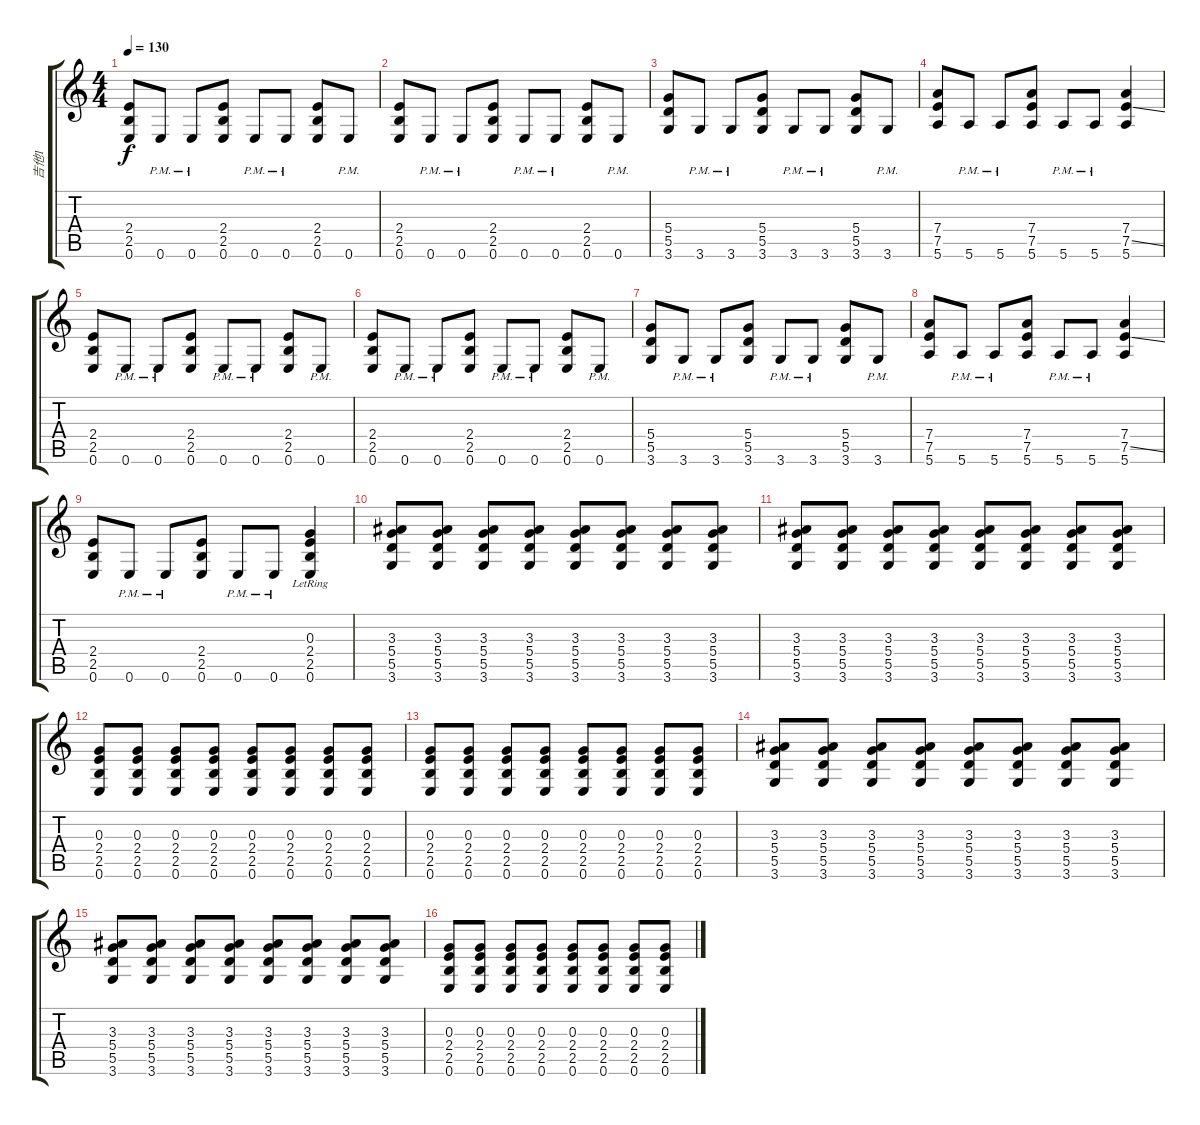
\track ("吉他1" "吉他1") {instrument overdrivenguitar}
\staff {score tabs}
\tuning (E4 B3 G3 D3 A2 E2) {hide}
\ts (4 4)
\tempo 130
\clef g2
\ks c
(2.4 2.5 0.6).8{dy f} 0.6{pm}.8 0.6{pm}.8 (2.4 2.5 0.6).8 0.6{pm}.8 0.6{pm}.8 (2.4 2.5 0.6).8 0.6{pm}.8 |
(2.4 2.5 0.6).8 0.6{pm}.8 0.6{pm}.8 (2.4 2.5 0.6).8 0.6{pm}.8 0.6{pm}.8 (2.4 2.5 0.6).8 0.6{pm}.8 |
(5.4 5.5 3.6).8 3.6{pm}.8 3.6{pm}.8 (5.4 5.5 3.6).8 3.6{pm}.8 3.6{pm}.8 (5.4 5.5 3.6).8 3.6{pm}.8 |
(7.4 7.5 5.6).8 5.6{pm}.8 5.6{pm}.8 (7.4 7.5 5.6).8 5.6{pm}.8 5.6{pm}.8 (7.4 7.5{ss} 5.6).4 |
(2.4 2.5 0.6).8 0.6{pm}.8 0.6{pm}.8 (2.4 2.5 0.6).8 0.6{pm}.8 0.6{pm}.8 (2.4 2.5 0.6).8 0.6{pm}.8 |
(2.4 2.5 0.6).8 0.6{pm}.8 0.6{pm}.8 (2.4 2.5 0.6).8 0.6{pm}.8 0.6{pm}.8 (2.4 2.5 0.6).8 0.6{pm}.8 |
(5.4 5.5 3.6).8 3.6{pm}.8 3.6{pm}.8 (5.4 5.5 3.6).8 3.6{pm}.8 3.6{pm}.8 (5.4 5.5 3.6).8 3.6{pm}.8 |
(7.4 7.5 5.6).8 5.6{pm}.8 5.6{pm}.8 (7.4 7.5 5.6).8 5.6{pm}.8 5.6{pm}.8 (7.4 7.5{ss} 5.6).4 |
(2.4 2.5 0.6).8 0.6{pm}.8 0.6{pm}.8 (2.4 2.5 0.6).8 0.6{pm}.8 0.6{pm}.8 (0.3{lr} 2.4{lr} 2.5{lr} 0.6{lr}).4 |
(3.3 5.4 5.5 3.6).8{volume 12} (3.3 5.4 5.5 3.6).8 (3.3 5.4 5.5 3.6).8 (3.3 5.4 5.5 3.6).8 (3.3 5.4 5.5 3.6).8 (3.3 5.4 5.5 3.6).8 (3.3 5.4 5.5 3.6).8 (3.3 5.4 5.5 3.6).8 |
(3.3 5.4 5.5 3.6).8 (3.3 5.4 5.5 3.6).8 (3.3 5.4 5.5 3.6).8 (3.3 5.4 5.5 3.6).8 (3.3 5.4 5.5 3.6).8 (3.3 5.4 5.5 3.6).8 (3.3 5.4 5.5 3.6).8 (3.3 5.4 5.5 3.6).8 |
(0.3 2.4 2.5 0.6).8 (0.3 2.4 2.5 0.6).8 (0.3 2.4 2.5 0.6).8 (0.3 2.4 2.5 0.6).8 (0.3 2.4 2.5 0.6).8 (0.3 2.4 2.5 0.6).8 (0.3 2.4 2.5 0.6).8 (0.3 2.4 2.5 0.6).8 |
(0.3 2.4 2.5 0.6).8 (0.3 2.4 2.5 0.6).8 (0.3 2.4 2.5 0.6).8 (0.3 2.4 2.5 0.6).8 (0.3 2.4 2.5 0.6).8 (0.3 2.4 2.5 0.6).8 (0.3 2.4 2.5 0.6).8 (0.3 2.4 2.5 0.6).8 |
(3.3 5.4 5.5 3.6).8 (3.3 5.4 5.5 3.6).8 (3.3 5.4 5.5 3.6).8 (3.3 5.4 5.5 3.6).8 (3.3 5.4 5.5 3.6).8 (3.3 5.4 5.5 3.6).8 (3.3 5.4 5.5 3.6).8 (3.3 5.4 5.5 3.6).8 |
(3.3 5.4 5.5 3.6).8 (3.3 5.4 5.5 3.6).8 (3.3 5.4 5.5 3.6).8 (3.3 5.4 5.5 3.6).8 (3.3 5.4 5.5 3.6).8 (3.3 5.4 5.5 3.6).8 (3.3 5.4 5.5 3.6).8 (3.3 5.4 5.5 3.6).8 |
(0.3 2.4 2.5 0.6).8 (0.3 2.4 2.5 0.6).8 (0.3 2.4 2.5 0.6).8 (0.3 2.4 2.5 0.6).8 (0.3 2.4 2.5 0.6).8 (0.3 2.4 2.5 0.6).8 (0.3 2.4 2.5 0.6).8 (0.3 2.4 2.5 0.6).8
